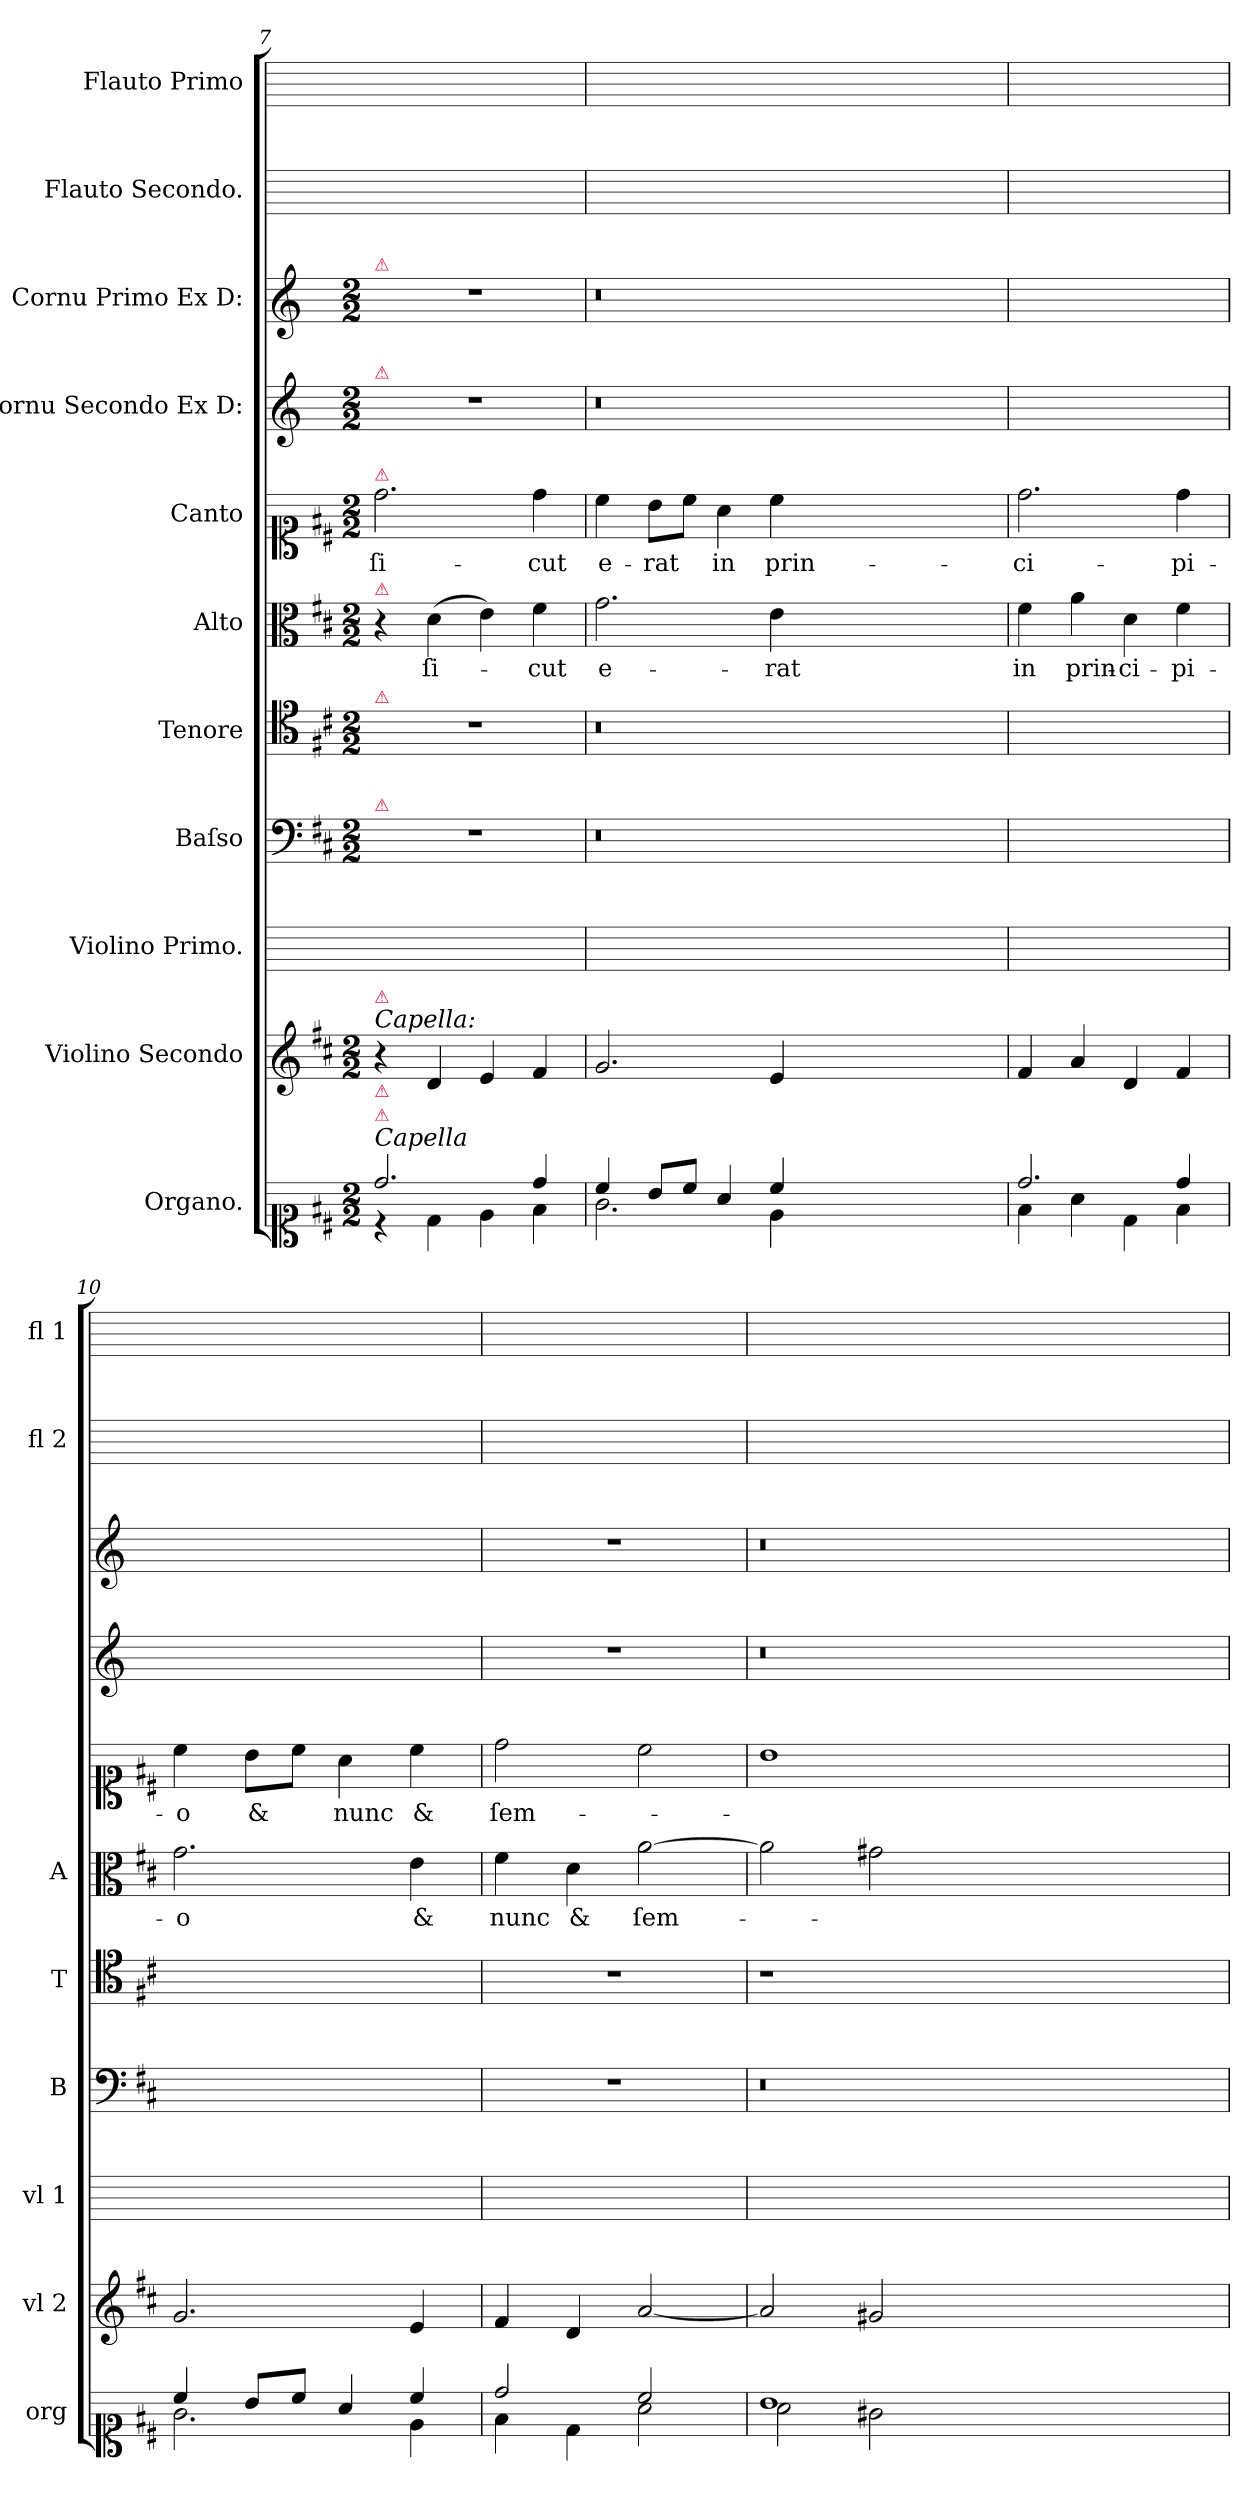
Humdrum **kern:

**kern	**kern	**kern	**kern	**kern	**kern	**text	**kern	**text	**kern	**kern	**kern	**kern
*part11	*part10	*part9	*part8	*part7	*part6	*part6	*part5	*part5	*part4	*part3	*part2	*part1
*staff11	*staff10	*staff9	*staff8	*staff7	*staff6	*staff6	*staff5	*staff5	*staff4	*staff3	*staff2	*staff1
*I"Organo.	*I"Violino Secondo	*I"Violino Primo.	*I"Baſso	*I"Tenore	*I"Alto	*	*I"Canto	*	*I"Cornu Secondo Ex D:	*I"Cornu Primo Ex D:	*I"Flauto Secondo.	*I"Flauto Primo
*I'org	*I'vl 2	*I'vl 1	*I'B	*I'T	*I'A	*	*	*	*	*	*I'fl 2	*I'fl 1
*clefC1	*clefG2	*	*clefF4	*clefC4	*clefC3	*	*clefC1	*	*clefG2	*clefG2	*	*
*	*	*	*	*	*	*	*	*	*ITrd6c10	*ITrd6c10	*	*
*k[f#c#]	*k[f#c#]	*	*k[f#c#]	*k[f#c#]	*k[f#c#]	*	*k[f#c#]	*	*k[f#c#]	*k[f#c#]	*	*
*M2/2	*M2/2	*	*M2/2	*M2/2	*M2/2	*	*M2/2	*	*M2/2	*M2/2	*	*
=7	=7	=7	=7	=7	=7	=7	=7	=7	=7	=7	=7	=7
*^	*	*	*	*	*	*	*	*	*	*	*	*
!	!	!	!	!	!	!	!	!	!	!	!LO:TX:a:color=crimson:t=⚠	!	!
!	!	!	!	!	!	!	!	!	!	!LO:TX:a:color=crimson:t=⚠	!	!	!
!	!	!	!	!	!	!	!	!LO:TX:a:color=crimson:t=⚠	!	!	!	!	!
!	!	!	!	!	!	!LO:TX:a:color=crimson:t=⚠	!	!	!	!	!	!	!
!	!	!	!	!	!LO:TX:a:color=crimson:t=⚠	!	!	!	!	!	!	!	!
!	!	!	!	!LO:TX:a:color=crimson:t=⚠	!	!	!	!	!	!	!	!	!
!	!	!LO:TX:a:i:t=Capella&colon;	!	!	!	!	!	!	!	!	!	!	!
!	!	!LO:TX:a:color=crimson:t=⚠	!	!	!	!	!	!	!	!	!	!	!
!LO:TX:a:i:t=Capella	!	!	!	!	!	!	!	!	!	!	!	!	!
!LO:TX:a:color=crimson:t=⚠	!	!	!	!	!	!	!	!	!	!	!	!	!
!LO:TX:a:color=crimson:t=⚠	!	!	!	!	!	!	!	!	!	!	!	!	!
2.dd/	4r	4r	1ryy	1r	1r	4r	.	2.dd\	ſi-	1r	1r	1ryy	1ryy
.	4d\	4d/	.	.	.	(4d\	ſi-	.	.	.	.	.	.
.	4e\	4e/	.	.	.	4e\)	.	.	.	.	.	.	.
4dd/	4f#\	4f#/	.	.	.	4f#\	-cut	4dd\	-cut	.	.	.	.
=8	=8	=8	=8	=8	=8	=8	=8	=8	=8	=8	=8	=8	=8
4cc#/	2.g\	2.g/	1ryy	0.r	0.r	2.g\	e-	4cc#\	e-	0.r	0.r	1ryy	1ryy
8b/L	.	.	.	.	.	.	.	8b\L	-rat	.	.	.	.
8cc#/J	.	.	.	.	.	.	.	8cc#\J	.	.	.	.	.
4a/	.	.	.	.	.	.	.	4a\	in	.	.	.	.
4cc#/	4e\	4e/	.	.	.	4e\	-rat	4cc#\	prin-	.	.	.	.
0ryy	0ryy	0ryy	0ryy	.	.	0ryy	.	0ryy	.	.	.	0ryy	0ryy
=9	=9	=9	=9	=9	=9	=9	=9	=9	=9	=9	=9	=9	=9
2.dd/	4f#\	4f#/	1ryy	1ryy	1ryy	4f#\	in	2.dd\	-ci-	1ryy	1ryy	1ryy	1ryy
.	4a\	4a/	.	.	.	4a\	prin-	.	.	.	.	.	.
.	4d\	4d/	.	.	.	4d\	-ci-	.	.	.	.	.	.
4dd/	4f#\	4f#/	.	.	.	4f#\	-pi-	4dd\	-pi-	.	.	.	.
=10	=10	=10	=10	=10	=10	=10	=10	=10	=10	=10	=10	=10	=10
4cc#/	2.g\	2.g/	1ryy	1ryy	1ryy	2.g\	-o	4cc#\	-o	1ryy	1ryy	1ryy	1ryy
8b/L	.	.	.	.	.	.	.	8b\L	&	.	.	.	.
8cc#/J	.	.	.	.	.	.	.	8cc#\J	.	.	.	.	.
4a/	.	.	.	.	.	.	.	4a\	nunc	.	.	.	.
4cc#/	4e\	4e/	.	.	.	4e\	&	4cc#\	&	.	.	.	.
=11	=11	=11	=11	=11	=11	=11	=11	=11	=11	=11	=11	=11	=11
2dd/	4f#\	4f#/	1ryy	1r	1r	4f#\	nunc	2dd\	ſem-	1r	1r	1ryy	1ryy
.	4d\	4d/	.	.	.	4d\	&	.	.	.	.	.	.
2cc#/	2a\	[2a/	.	.	.	[2a\	ſem-	2cc#\	.	.	.	.	.
=12	=12	=12	=12	=12	=12	=12	=12	=12	=12	=12	=12	=12	=12
1b	2a\	2a/]	1ryy	0.r	1r	2a\]	.	1b	.	0.r	0.r	1ryy	1ryy
.	2g#X\	2g#X/	.	.	.	2g#X\	.	.	.	.	.	.	.
0ryy	0ryy	0ryy	0ryy	.	0ryy	0ryy	.	0ryy	.	.	.	0ryy	0ryy
*v	*v	*	*	*	*	*	*	*	*	*	*	*	*
=	=	=	=	=	=	=	=	=	=	=	=	=
*-	*-	*-	*-	*-	*-	*-	*-	*-	*-	*-	*-	*-
